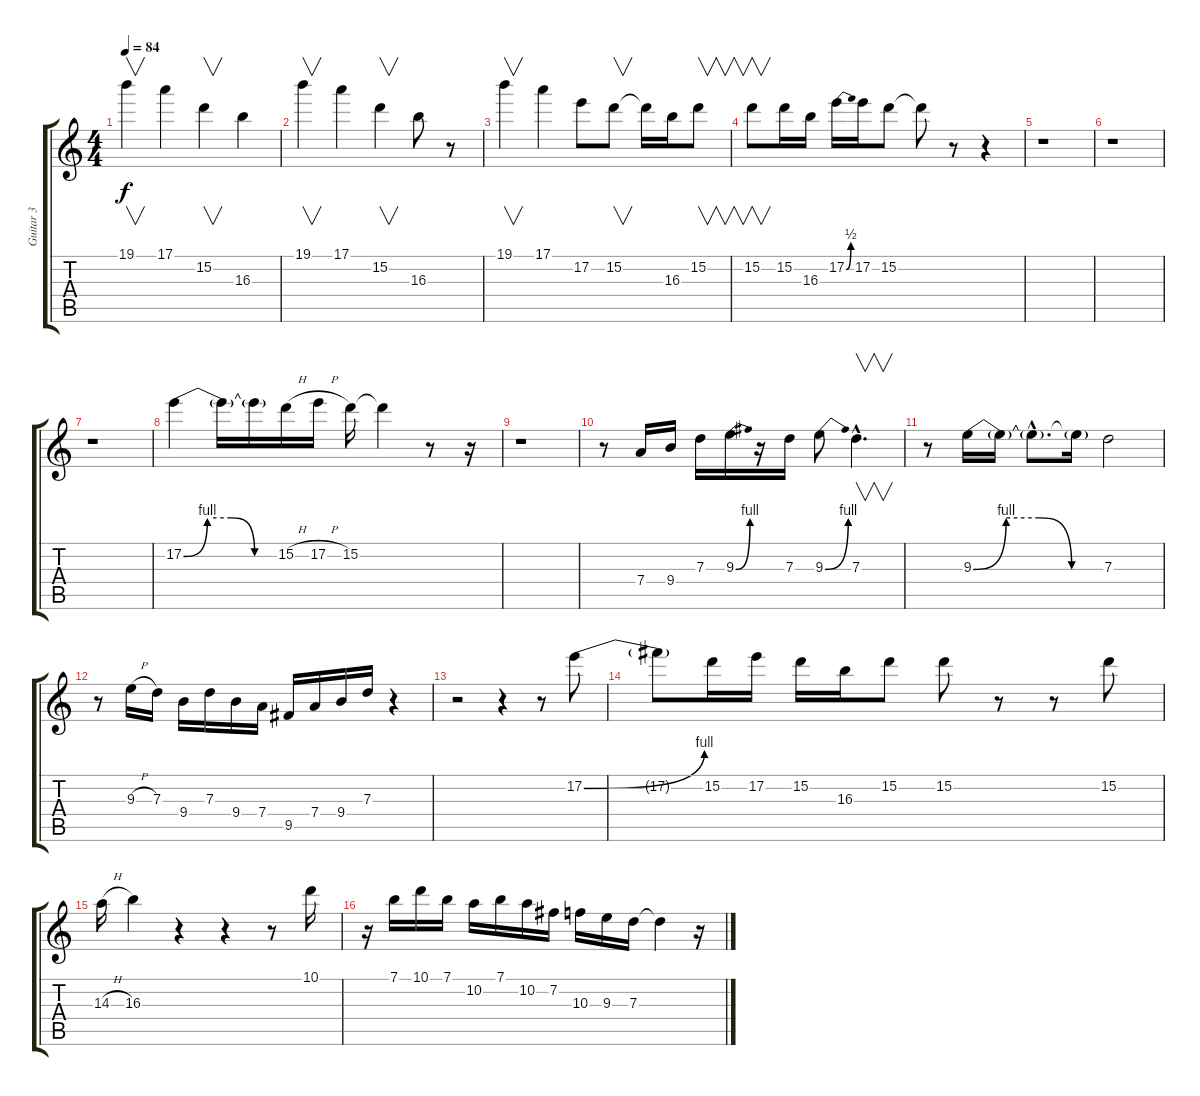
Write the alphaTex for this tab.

\track ("Guitar 3" "Guitar 3") {instrument electricguitarclean}
\staff {score tabs}
\tuning (E4 B3 G3 D3 A2 E2) {hide}
\ts (4 4)
\tempo 84
\clef g2
\ks c
19.1.4{v dy f} 17.1.4 15.2.4{v} 16.3.4 |
19.1.4{v} 17.1.4 15.2.4{v} 16.3.8 r.8 |
19.1.4{v} 17.1.4 17.2.8 15.2.8{v} 15.2{t}.16 16.3.16 15.2.8{v} |
15.2.8{v} 15.2.16 16.3.16 17.2{be (bend 0 0 60 2)}.16 17.2.16 15.2.8 15.2{t}.8 r.8 r.4 |
r.1 |
r.1 |
r.1 |
17.2{be (custom 0 0 15 4 30 4 45 0 60 0)}.4 17.2{t}.16 17.2{t}.16 15.2{h}.16 17.2{h}.16 15.2.16 15.2{t}.4 r.8 r.16 |
r.1 |
r.8 7.4.16 9.4.16 7.3.16 9.3{be (bend 0 0 60 4)}.16 r.16 7.3.16 9.3{be (bend 0 0 60 4)}.8 7.3{hac}.4{v d} |
r.8 9.3{be (custom 0 0 15 4 30 4 45 0 60 0)}.16 9.3{t}.16 9.3{hac t}.8{d} 9.3{t}.16 7.3.2 |
r.8 9.3{h}.16 7.3.16 9.4.16 7.3.16 9.4.16 7.4.16 9.5.16 7.4.16 9.4.16 7.3.16 r.4 |
r.2 r.4 r.8 17.2{be (bend 0 0 60 4)}.8 |
17.2{t}.8 15.2.16 17.2.16 15.2.16 16.3.16 15.2.8 15.2.8 r.8 r.8 15.2.8 |
14.3{h}.16 16.3.4 r.4 r.4 r.8 10.1.16 |
r.16 7.1.16 10.1.16 7.1.16 10.2.16 7.1.16 10.2.16 7.2.16 10.3.16 9.3.16 7.3.16 7.3{t}.4 r.16
